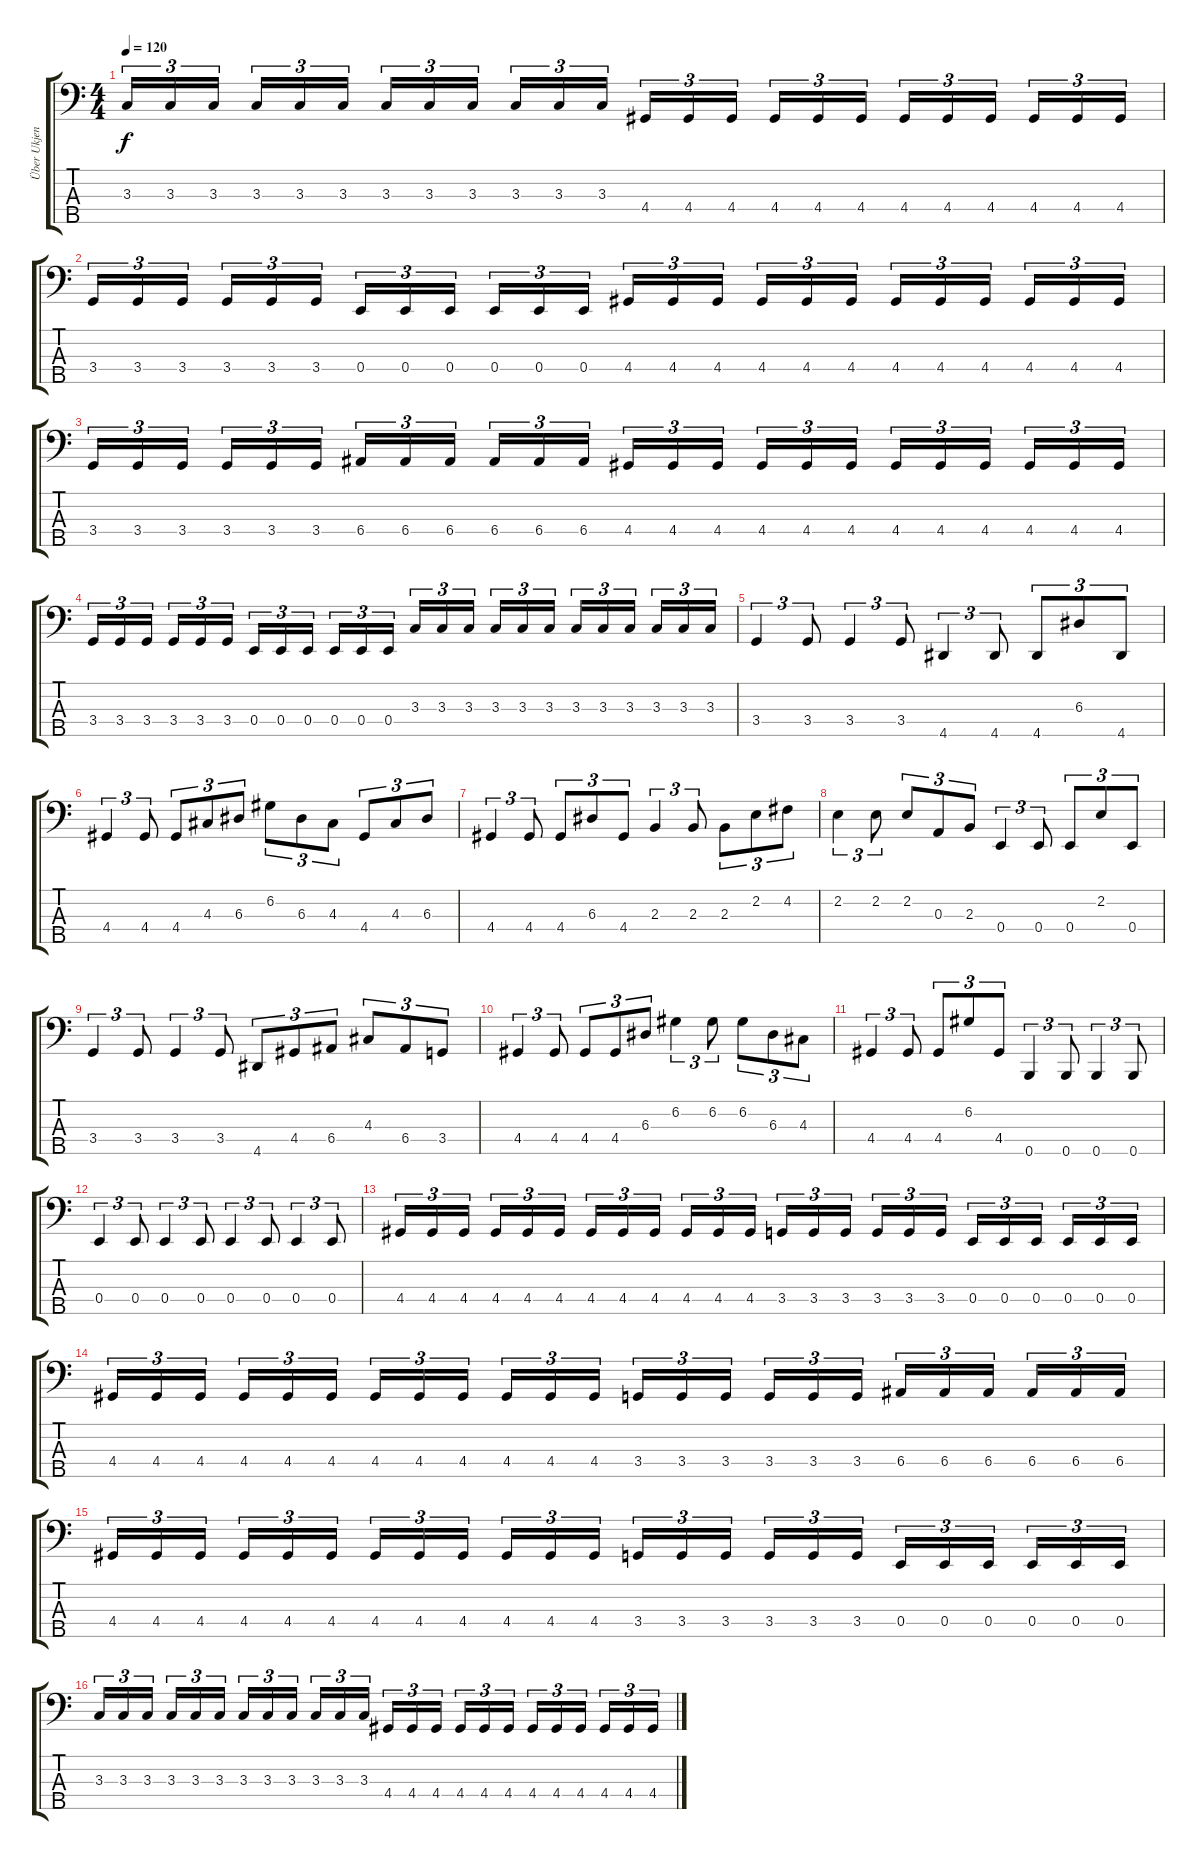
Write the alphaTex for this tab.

\track ("Über Ukjent Bass" "Über Ukjen") {instrument electricbassfinger}
\staff {score tabs}
\tuning (G2 D2 A1 E1 B0) {hide}
\ts (4 4)
\tempo 120
\clef f4
\ks c
3.3.16{tu (3 2) dy f} 3.3.16{tu (3 2)} 3.3.16{tu (3 2)} 3.3.16{tu (3 2)} 3.3.16{tu (3 2)} 3.3.16{tu (3 2)} 3.3.16{tu (3 2)} 3.3.16{tu (3 2)} 3.3.16{tu (3 2)} 3.3.16{tu (3 2)} 3.3.16{tu (3 2)} 3.3.16{tu (3 2)} 4.4.16{tu (3 2)} 4.4.16{tu (3 2)} 4.4.16{tu (3 2)} 4.4.16{tu (3 2)} 4.4.16{tu (3 2)} 4.4.16{tu (3 2)} 4.4.16{tu (3 2)} 4.4.16{tu (3 2)} 4.4.16{tu (3 2)} 4.4.16{tu (3 2)} 4.4.16{tu (3 2)} 4.4.16{tu (3 2)} |
3.4.16{tu (3 2)} 3.4.16{tu (3 2)} 3.4.16{tu (3 2)} 3.4.16{tu (3 2)} 3.4.16{tu (3 2)} 3.4.16{tu (3 2)} 0.4.16{tu (3 2)} 0.4.16{tu (3 2)} 0.4.16{tu (3 2)} 0.4.16{tu (3 2)} 0.4.16{tu (3 2)} 0.4.16{tu (3 2)} 4.4.16{tu (3 2)} 4.4.16{tu (3 2)} 4.4.16{tu (3 2)} 4.4.16{tu (3 2)} 4.4.16{tu (3 2)} 4.4.16{tu (3 2)} 4.4.16{tu (3 2)} 4.4.16{tu (3 2)} 4.4.16{tu (3 2)} 4.4.16{tu (3 2)} 4.4.16{tu (3 2)} 4.4.16{tu (3 2)} |
3.4.16{tu (3 2)} 3.4.16{tu (3 2)} 3.4.16{tu (3 2)} 3.4.16{tu (3 2)} 3.4.16{tu (3 2)} 3.4.16{tu (3 2)} 6.4.16{tu (3 2)} 6.4.16{tu (3 2)} 6.4.16{tu (3 2)} 6.4.16{tu (3 2)} 6.4.16{tu (3 2)} 6.4.16{tu (3 2)} 4.4.16{tu (3 2)} 4.4.16{tu (3 2)} 4.4.16{tu (3 2)} 4.4.16{tu (3 2)} 4.4.16{tu (3 2)} 4.4.16{tu (3 2)} 4.4.16{tu (3 2)} 4.4.16{tu (3 2)} 4.4.16{tu (3 2)} 4.4.16{tu (3 2)} 4.4.16{tu (3 2)} 4.4.16{tu (3 2)} |
3.4.16{tu (3 2)} 3.4.16{tu (3 2)} 3.4.16{tu (3 2)} 3.4.16{tu (3 2)} 3.4.16{tu (3 2)} 3.4.16{tu (3 2)} 0.4.16{tu (3 2)} 0.4.16{tu (3 2)} 0.4.16{tu (3 2)} 0.4.16{tu (3 2)} 0.4.16{tu (3 2)} 0.4.16{tu (3 2)} 3.3.16{tu (3 2)} 3.3.16{tu (3 2)} 3.3.16{tu (3 2)} 3.3.16{tu (3 2)} 3.3.16{tu (3 2)} 3.3.16{tu (3 2)} 3.3.16{tu (3 2)} 3.3.16{tu (3 2)} 3.3.16{tu (3 2)} 3.3.16{tu (3 2)} 3.3.16{tu (3 2)} 3.3.16{tu (3 2)} |
3.4.4{tu (3 2)} 3.4.8{tu (3 2)} 3.4.4{tu (3 2)} 3.4.8{tu (3 2)} 4.5.4{tu (3 2)} 4.5.8{tu (3 2)} 4.5.8{tu (3 2)} 6.3.8{tu (3 2)} 4.5.8{tu (3 2)} |
4.4.4{tu (3 2)} 4.4.8{tu (3 2)} 4.4.8{tu (3 2)} 4.3.8{tu (3 2)} 6.3.8{tu (3 2)} 6.2.8{tu (3 2)} 6.3.8{tu (3 2)} 4.3.8{tu (3 2)} 4.4.8{tu (3 2)} 4.3.8{tu (3 2)} 6.3.8{tu (3 2)} |
4.4.4{tu (3 2)} 4.4.8{tu (3 2)} 4.4.8{tu (3 2)} 6.3.8{tu (3 2)} 4.4.8{tu (3 2)} 2.3.4{tu (3 2)} 2.3.8{tu (3 2)} 2.3.8{tu (3 2)} 2.2.8{tu (3 2)} 4.2.8{tu (3 2)} |
2.2.4{tu (3 2)} 2.2.8{tu (3 2)} 2.2.8{tu (3 2)} 0.3.8{tu (3 2)} 2.3.8{tu (3 2)} 0.4.4{tu (3 2)} 0.4.8{tu (3 2)} 0.4.8{tu (3 2)} 2.2.8{tu (3 2)} 0.4.8{tu (3 2)} |
3.4.4{tu (3 2)} 3.4.8{tu (3 2)} 3.4.4{tu (3 2)} 3.4.8{tu (3 2)} 4.5.8{tu (3 2)} 4.4.8{tu (3 2)} 6.4.8{tu (3 2)} 4.3.8{tu (3 2)} 6.4.8{tu (3 2)} 3.4.8{tu (3 2)} |
4.4.4{tu (3 2)} 4.4.8{tu (3 2)} 4.4.8{tu (3 2)} 4.4.8{tu (3 2)} 6.3.8{tu (3 2)} 6.2.4{tu (3 2)} 6.2.8{tu (3 2)} 6.2.8{tu (3 2)} 6.3.8{tu (3 2)} 4.3.8{tu (3 2)} |
4.4.4{tu (3 2)} 4.4.8{tu (3 2)} 4.4.8{tu (3 2)} 6.2.8{tu (3 2)} 4.4.8{tu (3 2)} 0.5.4{tu (3 2)} 0.5.8{tu (3 2)} 0.5.4{tu (3 2)} 0.5.8{tu (3 2)} |
0.4.4{tu (3 2)} 0.4.8{tu (3 2)} 0.4.4{tu (3 2)} 0.4.8{tu (3 2)} 0.4.4{tu (3 2)} 0.4.8{tu (3 2)} 0.4.4{tu (3 2)} 0.4.8{tu (3 2)} |
4.4.16{tu (3 2)} 4.4.16{tu (3 2)} 4.4.16{tu (3 2)} 4.4.16{tu (3 2)} 4.4.16{tu (3 2)} 4.4.16{tu (3 2)} 4.4.16{tu (3 2)} 4.4.16{tu (3 2)} 4.4.16{tu (3 2)} 4.4.16{tu (3 2)} 4.4.16{tu (3 2)} 4.4.16{tu (3 2)} 3.4.16{tu (3 2)} 3.4.16{tu (3 2)} 3.4.16{tu (3 2)} 3.4.16{tu (3 2)} 3.4.16{tu (3 2)} 3.4.16{tu (3 2)} 0.4.16{tu (3 2)} 0.4.16{tu (3 2)} 0.4.16{tu (3 2)} 0.4.16{tu (3 2)} 0.4.16{tu (3 2)} 0.4.16{tu (3 2)} |
4.4.16{tu (3 2)} 4.4.16{tu (3 2)} 4.4.16{tu (3 2)} 4.4.16{tu (3 2)} 4.4.16{tu (3 2)} 4.4.16{tu (3 2)} 4.4.16{tu (3 2)} 4.4.16{tu (3 2)} 4.4.16{tu (3 2)} 4.4.16{tu (3 2)} 4.4.16{tu (3 2)} 4.4.16{tu (3 2)} 3.4.16{tu (3 2)} 3.4.16{tu (3 2)} 3.4.16{tu (3 2)} 3.4.16{tu (3 2)} 3.4.16{tu (3 2)} 3.4.16{tu (3 2)} 6.4.16{tu (3 2)} 6.4.16{tu (3 2)} 6.4.16{tu (3 2)} 6.4.16{tu (3 2)} 6.4.16{tu (3 2)} 6.4.16{tu (3 2)} |
4.4.16{tu (3 2)} 4.4.16{tu (3 2)} 4.4.16{tu (3 2)} 4.4.16{tu (3 2)} 4.4.16{tu (3 2)} 4.4.16{tu (3 2)} 4.4.16{tu (3 2)} 4.4.16{tu (3 2)} 4.4.16{tu (3 2)} 4.4.16{tu (3 2)} 4.4.16{tu (3 2)} 4.4.16{tu (3 2)} 3.4.16{tu (3 2)} 3.4.16{tu (3 2)} 3.4.16{tu (3 2)} 3.4.16{tu (3 2)} 3.4.16{tu (3 2)} 3.4.16{tu (3 2)} 0.4.16{tu (3 2)} 0.4.16{tu (3 2)} 0.4.16{tu (3 2)} 0.4.16{tu (3 2)} 0.4.16{tu (3 2)} 0.4.16{tu (3 2)} |
3.3.16{tu (3 2)} 3.3.16{tu (3 2)} 3.3.16{tu (3 2)} 3.3.16{tu (3 2)} 3.3.16{tu (3 2)} 3.3.16{tu (3 2)} 3.3.16{tu (3 2)} 3.3.16{tu (3 2)} 3.3.16{tu (3 2)} 3.3.16{tu (3 2)} 3.3.16{tu (3 2)} 3.3.16{tu (3 2)} 4.4.16{tu (3 2)} 4.4.16{tu (3 2)} 4.4.16{tu (3 2)} 4.4.16{tu (3 2)} 4.4.16{tu (3 2)} 4.4.16{tu (3 2)} 4.4.16{tu (3 2)} 4.4.16{tu (3 2)} 4.4.16{tu (3 2)} 4.4.16{tu (3 2)} 4.4.16{tu (3 2)} 4.4.16{tu (3 2)}
